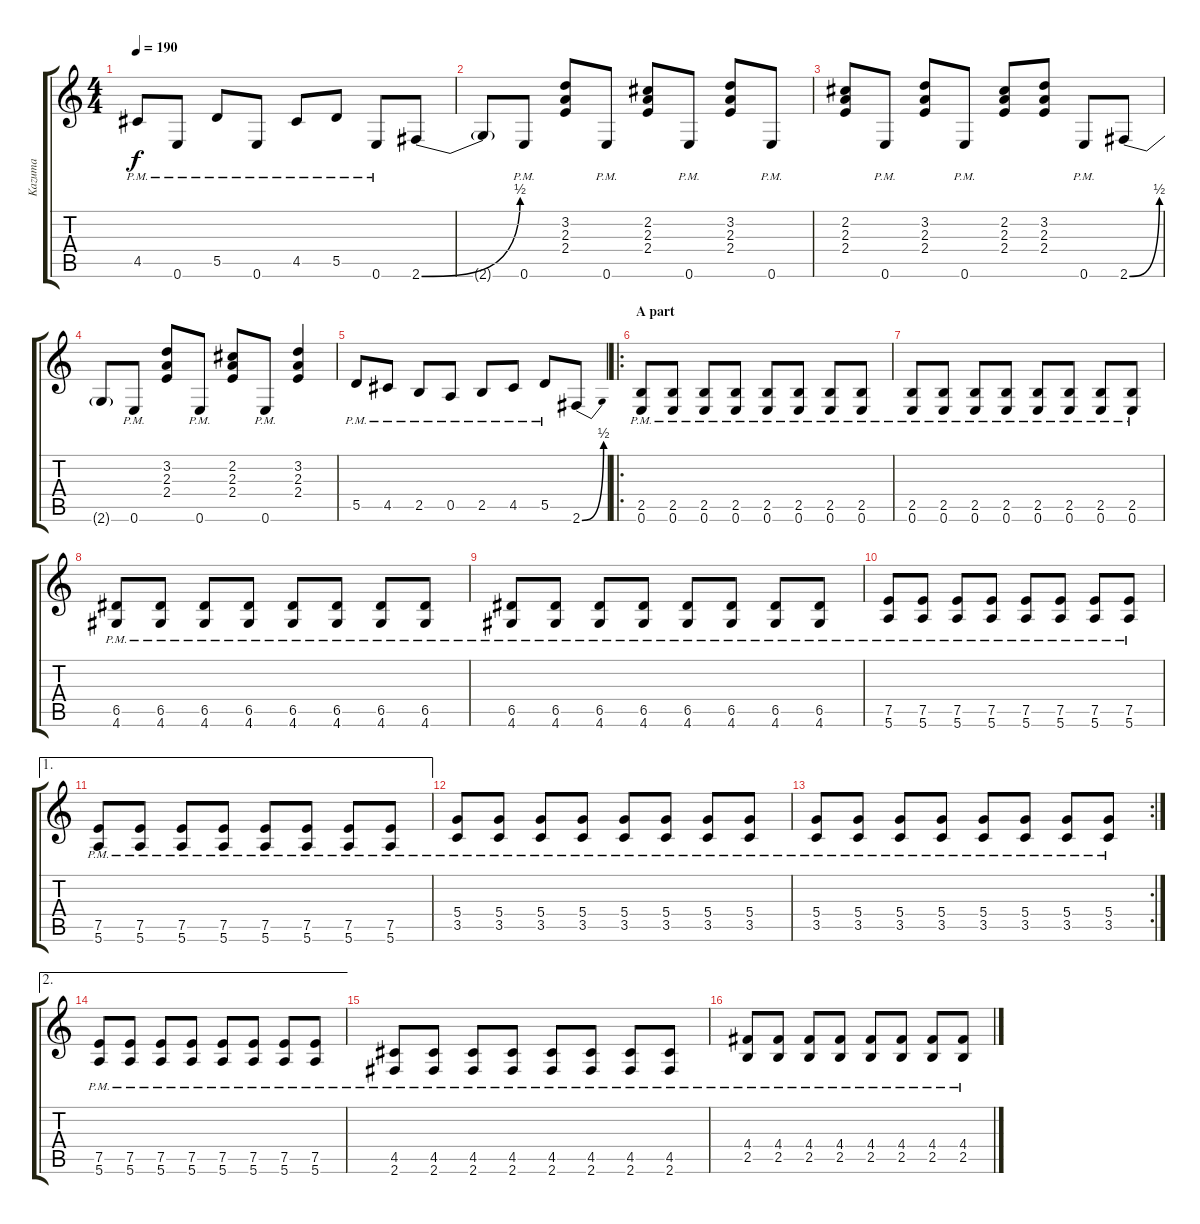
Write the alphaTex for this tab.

\track ("Kazuma" "Kazuma") {instrument distortionguitar}
\staff {score tabs}
\tuning (E4 B3 G3 D3 A2 E2) {hide}
\ts (4 4)
\tempo 190
\clef g2
\ks c
4.5{pm}.8{dy f} 0.6{pm}.8 5.5{pm}.8 0.6{pm}.8 4.5{pm}.8 5.5{pm}.8 0.6{pm}.8 2.6{be (bend 0 0 60 2)}.8 |
2.6{t}.8 0.6{pm}.8 (3.2 2.3 2.4).8 0.6{pm}.8 (2.2 2.3 2.4).8 0.6{pm}.8 (3.2 2.3 2.4).8 0.6{pm}.8 |
(2.2 2.3 2.4).8 0.6{pm}.8 (3.2 2.3 2.4).8 0.6{pm}.8 (2.2 2.3 2.4).8 (3.2 2.3 2.4).8 0.6{pm}.8 2.6{be (bend 0 0 60 2)}.8 |
2.6{t}.8 0.6{pm}.8 (3.2 2.3 2.4).8 0.6{pm}.8 (2.2 2.3 2.4).8 0.6{pm}.8 (3.2 2.3 2.4).4 |
5.5{pm}.8 4.5{pm}.8 2.5{pm}.8 0.5{pm}.8 2.5{pm}.8 4.5{pm}.8 5.5{pm}.8 2.6{be (bend 0 0 60 2)}.8 |
\ro
\section ("" "A part")
(2.5{pm} 0.6{pm}).8 (2.5 0.6{pm}).8 (2.5{pm} 0.6{pm}).8 (2.5{pm} 0.6{pm}).8 (2.5{pm} 0.6{pm}).8 (2.5{pm} 0.6{pm}).8 (2.5{pm} 0.6{pm}).8 (2.5{pm} 0.6{pm}).8 |
(2.5{pm} 0.6{pm}).8 (2.5{pm} 0.6{pm}).8 (2.5{pm} 0.6{pm}).8 (2.5{pm} 0.6{pm}).8 (2.5{pm} 0.6{pm}).8 (2.5{pm} 0.6{pm}).8 (2.5{pm} 0.6{pm}).8 (2.5{pm} 0.6{pm}).8 |
(6.5{pm} 4.6{pm}).8 (6.5{pm} 4.6{pm}).8 (6.5{pm} 4.6{pm}).8 (6.5{pm} 4.6{pm}).8 (6.5{pm} 4.6{pm}).8 (6.5{pm} 4.6{pm}).8 (6.5{pm} 4.6{pm}).8 (6.5{pm} 4.6{pm}).8 |
(6.5{pm} 4.6{pm}).8 (6.5{pm} 4.6{pm}).8 (6.5{pm} 4.6{pm}).8 (6.5{pm} 4.6{pm}).8 (6.5{pm} 4.6{pm}).8 (6.5{pm} 4.6{pm}).8 (6.5{pm} 4.6{pm}).8 (6.5{pm} 4.6{pm}).8 |
(7.5{pm} 5.6{pm}).8 (7.5{pm} 5.6{pm}).8 (7.5{pm} 5.6{pm}).8 (7.5{pm} 5.6{pm}).8 (7.5{pm} 5.6{pm}).8 (7.5{pm} 5.6{pm}).8 (7.5{pm} 5.6{pm}).8 (7.5{pm} 5.6{pm}).8 |
\ae 1
(7.5{pm} 5.6{pm}).8 (7.5{pm} 5.6{pm}).8 (7.5{pm} 5.6{pm}).8 (7.5{pm} 5.6{pm}).8 (7.5{pm} 5.6{pm}).8 (7.5{pm} 5.6{pm}).8 (7.5{pm} 5.6{pm}).8 (7.5{pm} 5.6{pm}).8 |
(5.4{pm} 3.5{pm}).8 (5.4{pm} 3.5{pm}).8 (5.4{pm} 3.5{pm}).8 (5.4{pm} 3.5{pm}).8 (5.4{pm} 3.5{pm}).8 (5.4{pm} 3.5{pm}).8 (5.4{pm} 3.5{pm}).8 (5.4{pm} 3.5{pm}).8 |
\rc 2
(5.4{pm} 3.5{pm}).8 (5.4{pm} 3.5{pm}).8 (5.4{pm} 3.5{pm}).8 (5.4{pm} 3.5{pm}).8 (5.4{pm} 3.5{pm}).8 (5.4{pm} 3.5{pm}).8 (5.4{pm} 3.5{pm}).8 (5.4{pm} 3.5{pm}).8 |
\ae 2
(7.5{pm} 5.6{pm}).8 (7.5{pm} 5.6{pm}).8 (7.5{pm} 5.6{pm}).8 (7.5{pm} 5.6{pm}).8 (7.5{pm} 5.6{pm}).8 (7.5{pm} 5.6{pm}).8 (7.5{pm} 5.6{pm}).8 (7.5{pm} 5.6{pm}).8 |
(4.5{pm} 2.6{pm}).8 (4.5{pm} 2.6{pm}).8 (4.5{pm} 2.6{pm}).8 (4.5{pm} 2.6{pm}).8 (4.5{pm} 2.6{pm}).8 (4.5{pm} 2.6{pm}).8 (4.5{pm} 2.6{pm}).8 (4.5{pm} 2.6{pm}).8 |
(4.4{pm} 2.5{pm}).8 (4.4{pm} 2.5{pm}).8 (4.4{pm} 2.5{pm}).8 (4.4{pm} 2.5{pm}).8 (4.4{pm} 2.5{pm}).8 (4.4{pm} 2.5{pm}).8 (4.4{pm} 2.5{pm}).8 (4.4{pm} 2.5{pm}).8
